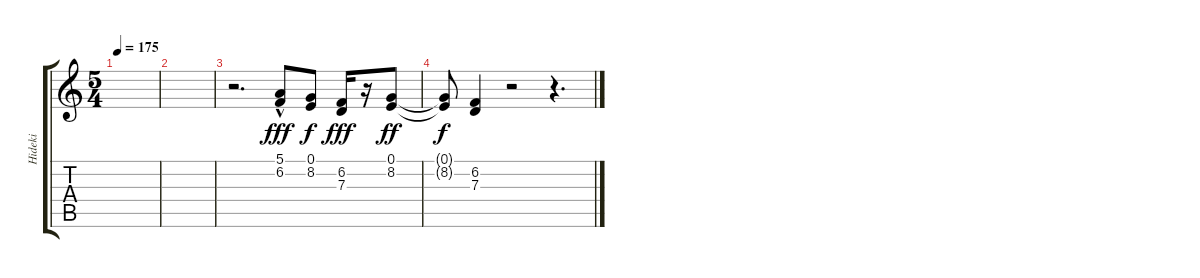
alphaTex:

\track ("Hideki" "Hideki") {instrument shakuhachi}
\staff {score tabs}
\tuning (E4 B3 G3 D3 A2 D2) {hide}
\ts (5 4)
\tempo 175
\clef g2
\ks c
|
|
r.2{d} (5.1{hac} 6.2).8{dy fff instrument lead6voice} (0.1 8.2).8{dy f} (6.2 7.3).16{dy fff} r.16 (0.1 8.2).8{dy ff} |
(0.1{t} 8.2{t}).8{dy f} (6.2 7.3).4 r.2 r.4{d}
